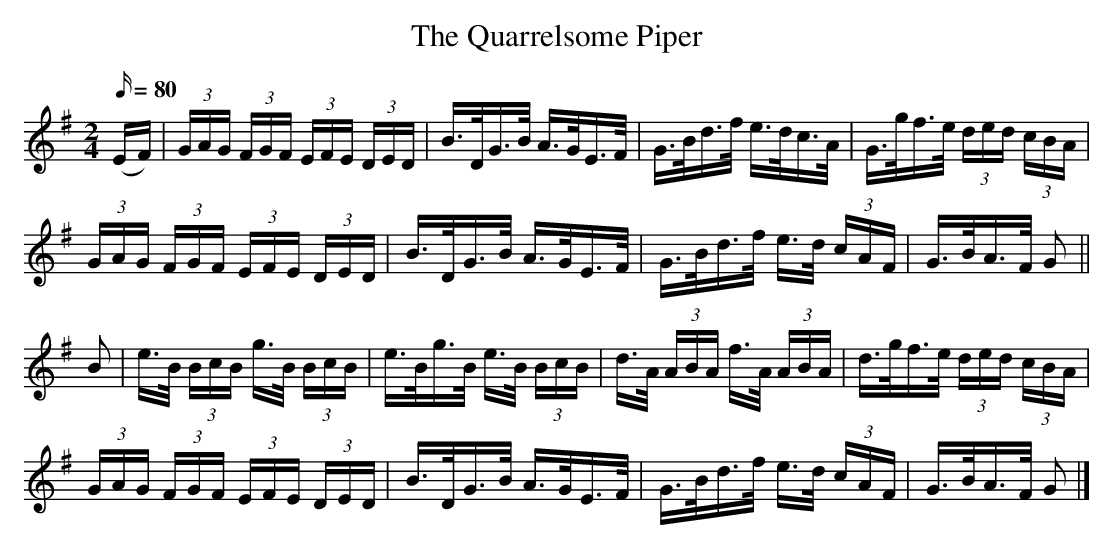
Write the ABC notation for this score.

X:1
T:Quarrelsome Piper, The
M:2/4
L:1/16
Q:80
K:G
(EF) | (3GAG (3FGF (3EFE (3DED | B>DG>B A>GE>F | G>Bd>f e>dc>A | G>gf>e (3ded (3cBA |
(3GAG (3FGF (3EFE (3DED | B>DG>B A>GE>F | G>Bd>f e>d (3cAF | G>BA>F G2 ||
B2 | e>B (3BcB g>B (3BcB | e>Bg>B e>B (3BcB | d>A (3ABA f>A (3ABA | d>gf>e (3ded (3cBA |
 (3GAG (3FGF (3EFE (3DED | B>DG>B A>GE>F | G>Bd>f e>d (3cAF | G>BA>F G2 |]
